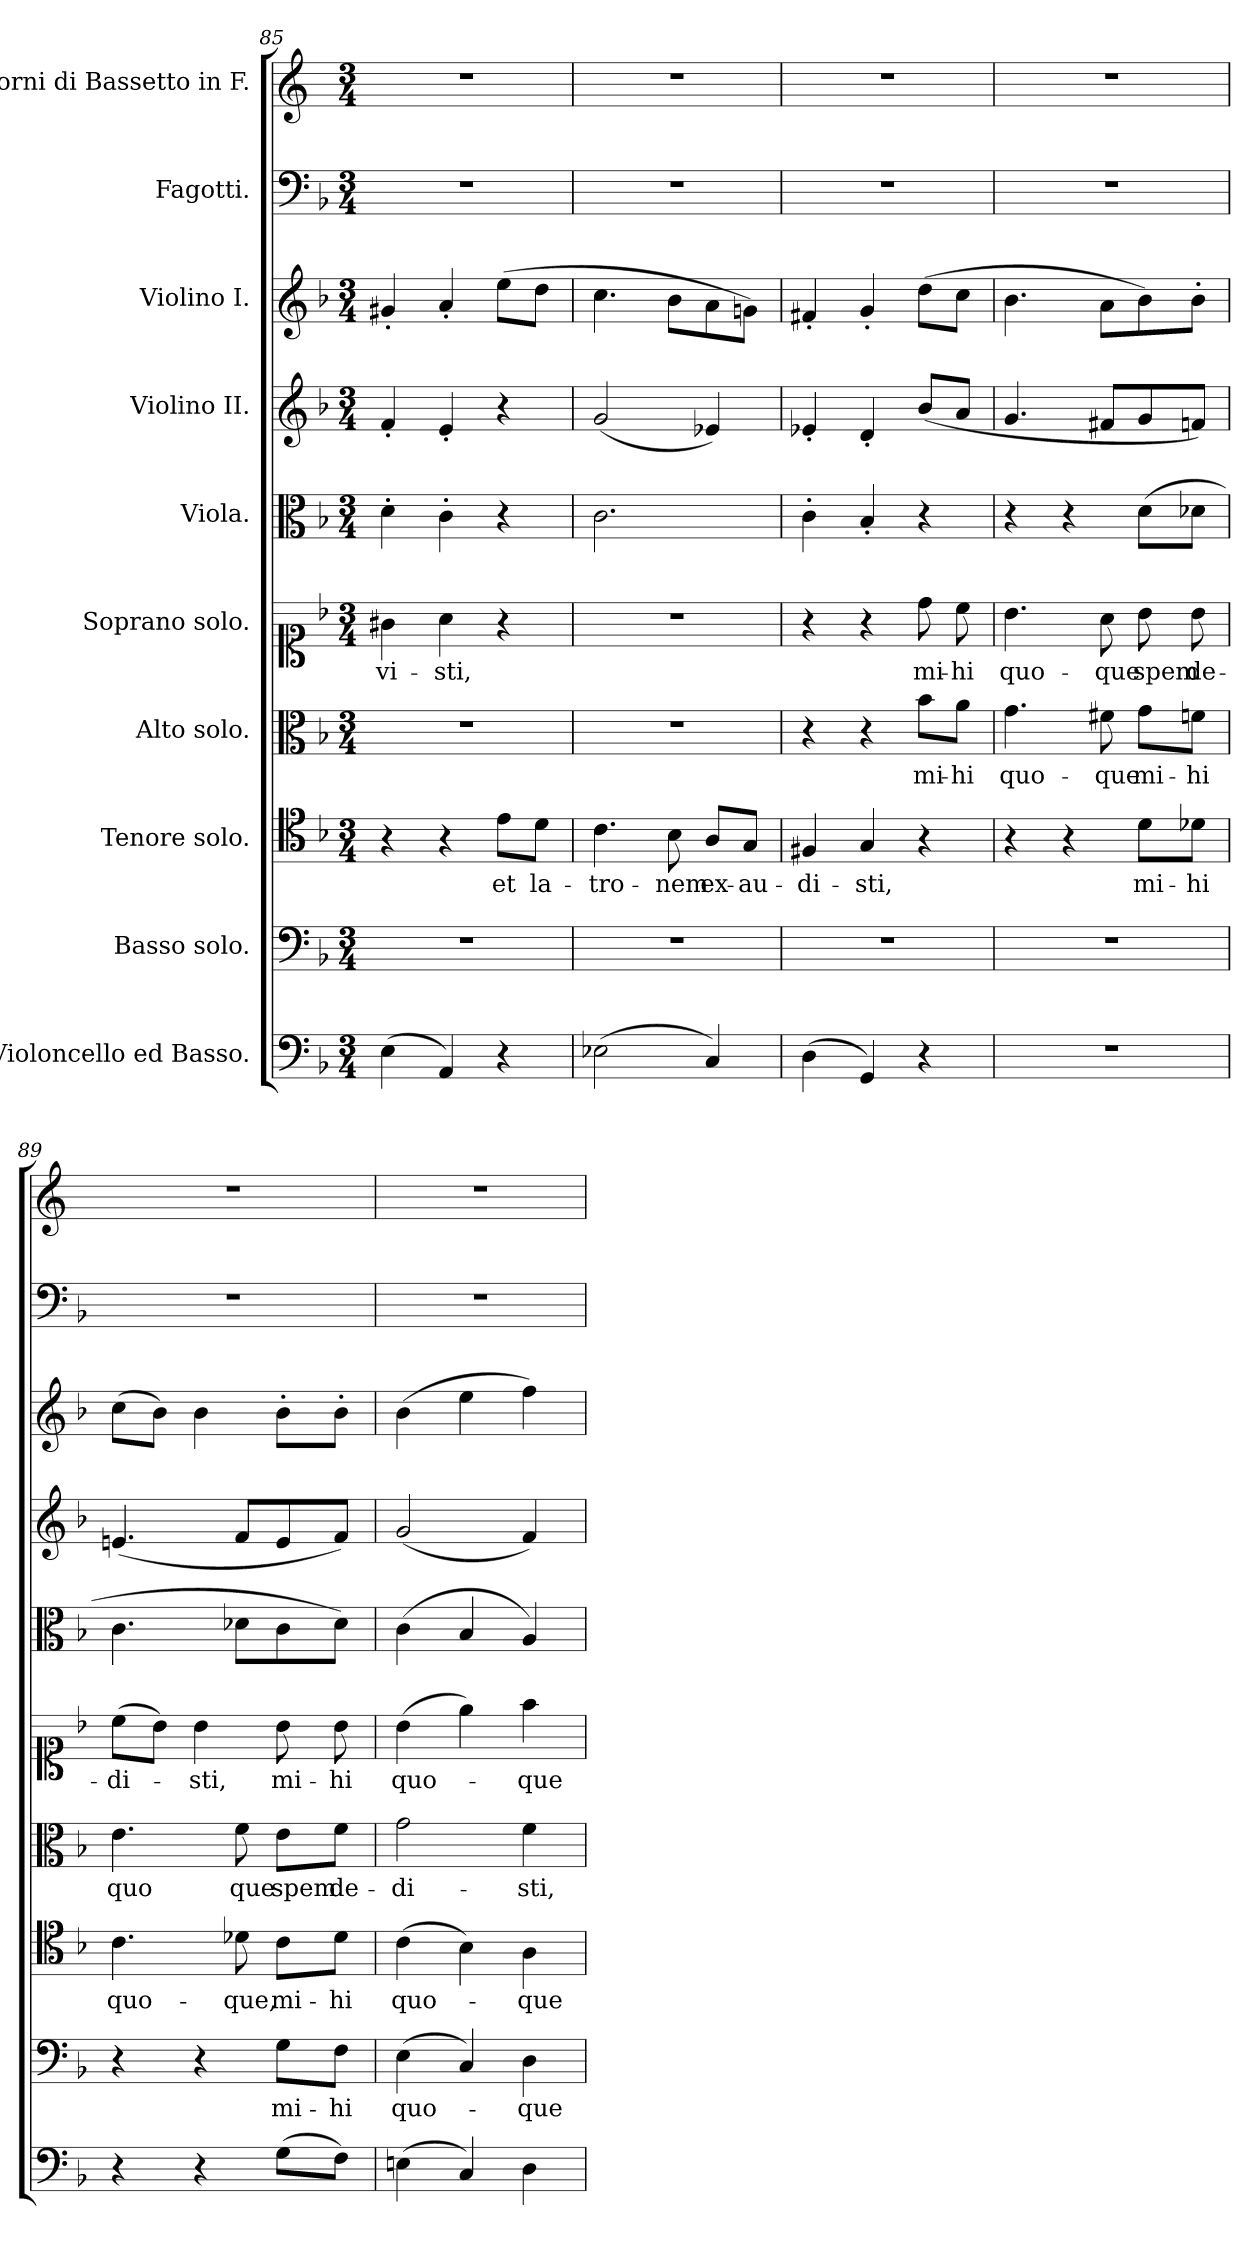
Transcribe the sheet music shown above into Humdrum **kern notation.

**kern	**kern	**text	**kern	**text	**kern	**text	**kern	**text	**kern	**kern	**kern	**kern	**kern
*part10	*part9	*part9	*part8	*part8	*part7	*part7	*part6	*part6	*part5	*part4	*part3	*part2	*part1
*staff10	*staff9	*staff9	*staff8	*staff8	*staff7	*staff7	*staff6	*staff6	*staff5	*staff4	*staff3	*staff2	*staff1
*I"Violoncello ed Basso.	*I"Basso solo.	*	*I"Tenore solo.	*	*I"Alto solo.	*	*I"Soprano solo.	*	*I"Viola.	*I"Violino II.	*I"Violino I.	*I"Fagotti.	*I"Corni di Bassetto in F.
*clefF4	*clefF4	*	*clefC4	*	*clefC3	*	*clefC1	*	*clefC3	*clefG2	*clefG2	*clefF4	*clefG2
*	*	*	*	*	*	*	*	*	*	*	*	*	*ITrd4c7
*k[b-]	*k[b-]	*	*k[b-]	*	*k[b-]	*	*k[b-]	*	*k[b-]	*k[b-]	*k[b-]	*k[b-]	*k[b-]
*M3/4	*M3/4	*	*M3/4	*	*M3/4	*	*M3/4	*	*M3/4	*M3/4	*M3/4	*M3/4	*M3/4
=85	=85	=85	=85	=85	=85	=85	=85	=85	=85	=85	=85	=85	=85
*^	*	*	*	*	*	*	*	*	*	*	*	*	*
!	!	!	!	!	!	!	!	!	!LO:LY:b	!	!	!	!	!
(>4E\	4EE\yy	2.r	.	4r	.	2.r	.	4g#X\	-vi-	4d'\	4f'/	4g#X'/	2.r	2.r
!	!	!	!	!	!	!	!	!	!LO:LY:b	!	!	!	!	!
4AA/)	4AAA\yy	.	.	4r	.	.	.	4a\	-sti,	4c'\	4e'/	4a'/	.	.
!	!	!	!	!	!LO:LY:b	!	!	!	!	!	!	!	!	!
4r	4ryy	.	.	8e\L	et	.	.	4r	.	4r	4r	(>8ee\L	.	.
!	!	!	!	!	!LO:LY:b	!	!	!	!	!	!	!	!	!
.	.	.	.	8d\J	la-	.	.	.	.	.	.	8dd\J	.	.
=86	=86	=86	=86	=86	=86	=86	=86	=86	=86	=86	=86	=86	=86	=86
!	!	!	!	!	!LO:LY:b	!	!	!	!	!	!	!	!	!
(>2E-X\	2EE-X\yy	2.r	.	4.c\	-tro-	2.r	.	2.r	.	2.c\	(<2g/	4.cc\	2.r	2.r
!	!	!	!	!	!LO:LY:b	!	!	!	!	!	!	!	!	!
.	.	.	.	8B-\	-nem	.	.	.	.	.	.	8b-\L	.	.
!	!	!	!	!	!LO:LY:b	!	!	!	!	!	!	!	!	!
4C/)	4CC\yy	.	.	8A/L	ex-	.	.	.	.	.	4e-X/)	8a\	.	.
!	!	!	!	!	!LO:LY:b	!	!	!	!	!	!	!	!	!
.	.	.	.	8G/J	-au-	.	.	.	.	.	.	8gn\J)	.	.
=87	=87	=87	=87	=87	=87	=87	=87	=87	=87	=87	=87	=87	=87	=87
!	!	!	!	!	!LO:LY:b	!	!	!	!	!	!	!	!	!
(>4D\	4DD\yy	2.r	.	4F#X/	-di-	4r	.	4r	.	4c'\	4e-X'/	4f#X'/	2.r	2.r
!	!	!	!	!	!LO:LY:b	!	!	!	!	!	!	!	!	!
4GG/)	4GGG\yy	.	.	4G/	-sti,	4r	.	4r	.	4B-'/	4d'/	4g'/	.	.
!	!	!	!	!	!	!	!LO:LY:b	!	!LO:LY:b	!	!	!	!	!
4r	4ryy	.	.	4r	.	8b-\L	mi-	8dd\	mi-	4r	(>8b-/L	(>8dd\L	.	.
!	!	!	!	!	!	!	!LO:LY:b	!	!LO:LY:b	!	!	!	!	!
.	.	.	.	.	.	8a\J	-hi	8cc\	-hi	.	8a/J	8cc\J	.	.
*v	*v	*	*	*	*	*	*	*	*	*	*	*	*	*
=88	=88	=88	=88	=88	=88	=88	=88	=88	=88	=88	=88	=88	=88
!	!	!	!	!	!	!LO:LY:b	!	!LO:LY:b	!	!	!	!	!
2.r	2.r	.	4r	.	4.g\	quo-	4.b-\	quo-	4r	4.g/	4.b-\	2.r	2.r
.	.	.	4r	.	.	.	.	.	4r	.	.	.	.
!	!	!	!	!	!	!LO:LY:b	!	!LO:LY:b	!	!	!	!	!
.	.	.	.	.	8f#X\	-que	8a\	-que	.	8f#X/L	8a\L	.	.
!	!	!	!	!LO:LY:b	!	!LO:LY:b	!	!LO:LY:b	!	!	!	!	!
.	.	.	8d\L	mi-	8g\L	mi-	8b-\	spem	(>8d\L	8g/	8b-\)	.	.
!	!	!	!	!LO:LY:b	!	!LO:LY:b	!	!LO:LY:b	!	!	!	!	!
.	.	.	8d-X\J	-hi	8fn\J	-hi	8b-\	de-	8d-X\J	8fn/J)	8b-'\J	.	.
=89	=89	=89	=89	=89	=89	=89	=89	=89	=89	=89	=89	=89	=89
*^	*	*	*	*	*	*	*	*	*	*	*	*	*
!	!	!	!	!	!LO:LY:b	!	!LO:LY:b	!	!LO:LY:b	!	!	!	!	!
4r	2ryy	4r	.	4.c\	quo-	4.e\	quo	(>8cc\L	-di-	4.c\	(<4.en/	(>8cc\L	2.r	2.r
.	.	.	.	.	.	.	.	8b-\J)	.	.	.	8b-\J)	.	.
!	!	!	!	!	!	!	!	!	!LO:LY:b	!	!	!	!	!
4r	.	4r	.	.	.	.	.	4b-\	-sti,	.	.	4b-\	.	.
!	!	!	!	!	!LO:LY:b	!	!LO:LY:b	!	!	!	!	!	!	!
.	.	.	.	8d-X\	-que,	8f\	que	.	.	8d-X\L	8f/L	.	.	.
!	!	!	!LO:LY:b	!	!LO:LY:b	!	!LO:LY:b	!	!LO:LY:b	!	!	!	!	!
(>8G\L	8GG\Lyy	8G\L	mi-	8c\L	mi-	8e\L	spem	8b-\	mi-	8c\	8e/	8b-'\L	.	.
!	!	!	!LO:LY:b	!	!LO:LY:b	!	!LO:LY:b	!	!LO:LY:b	!	!	!	!	!
8F\J)	8FF\Jyy	8F\J	-hi	8d-\J	-hi	8f\J	de-	8b-\	-hi	8d-\J)	8f/J)	8b-'\J	.	.
=90	=90	=90	=90	=90	=90	=90	=90	=90	=90	=90	=90	=90	=90	=90
!	!	!	!LO:LY:b	!	!LO:LY:b	!	!LO:LY:b	!	!LO:LY:b	!	!	!	!	!
(>4En\	4EEn\yy	(>4E\	quo-	(>4c\	quo-	2g\	-di-	(>4b-\	quo-	(>4c\	(<2g/	(>4b-\	2.r	2.r
4C/)	4CC\yy	4C/)	.	4B-\)	.	.	.	4ee\)	.	4B-/	.	4ee\	.	.
!	!	!	!LO:LY:b	!	!LO:LY:b	!	!LO:LY:b	!	!LO:LY:b	!	!	!	!	!
4D\	4DD\yy	4D\	-que	4A\	-que	4f\	-sti,	4ff\	-que	4A/)	4f/)	4ff\)	.	.
*v	*v	*	*	*	*	*	*	*	*	*	*	*	*	*
=	=	=	=	=	=	=	=	=	=	=	=	=	=
*-	*-	*-	*-	*-	*-	*-	*-	*-	*-	*-	*-	*-	*-
